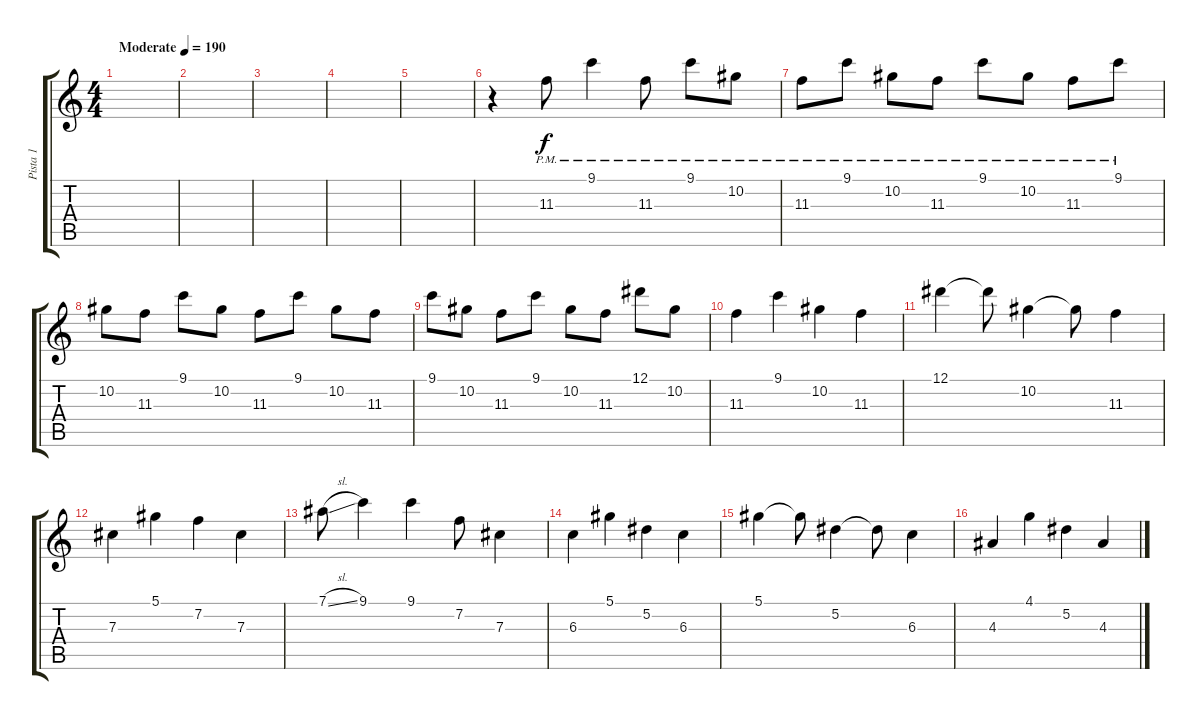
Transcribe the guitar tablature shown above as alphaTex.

\track ("Pista 1" "Pista 1") {instrument overdrivenguitar}
\staff {score tabs}
\tuning (Eb4 Bb3 Gb3 Db3 Ab2 Eb2) {hide}
\ts (4 4)
\tempo (190 "Moderate")
\clef g2
\ks c
|
|
|
|
|
r.4 11.3{pm}.8 9.1{pm}.4 11.3{pm}.8 9.1{pm}.8 10.2{pm}.8 |
11.3{pm}.8 9.1{pm}.8 10.2{pm}.8 11.3{pm}.8 9.1{pm}.8 10.2{pm}.8 11.3{pm}.8 9.1{pm}.8 |
10.2.8 11.3.8 9.1.8 10.2.8 11.3.8 9.1.8 10.2.8 11.3.8 |
9.1.8 10.2.8 11.3.8 9.1.8 10.2.8 11.3.8 12.1.8 10.2.8 |
11.3.4 9.1.4 10.2.4 11.3.4 |
12.1.4 12.1{t}.8 10.2.4 10.2{t}.8 11.3.4 |
7.3.4 5.1.4 7.2.4 7.3.4 |
7.1{sl}.8 9.1.4 9.1.4 7.2.8 7.3.4 |
6.3.4 5.1.4 5.2.4 6.3.4 |
5.1.4 5.1{t}.8 5.2.4 5.2{t}.8 6.3.4 |
4.3.4 4.1.4 5.2.4 4.3.4
